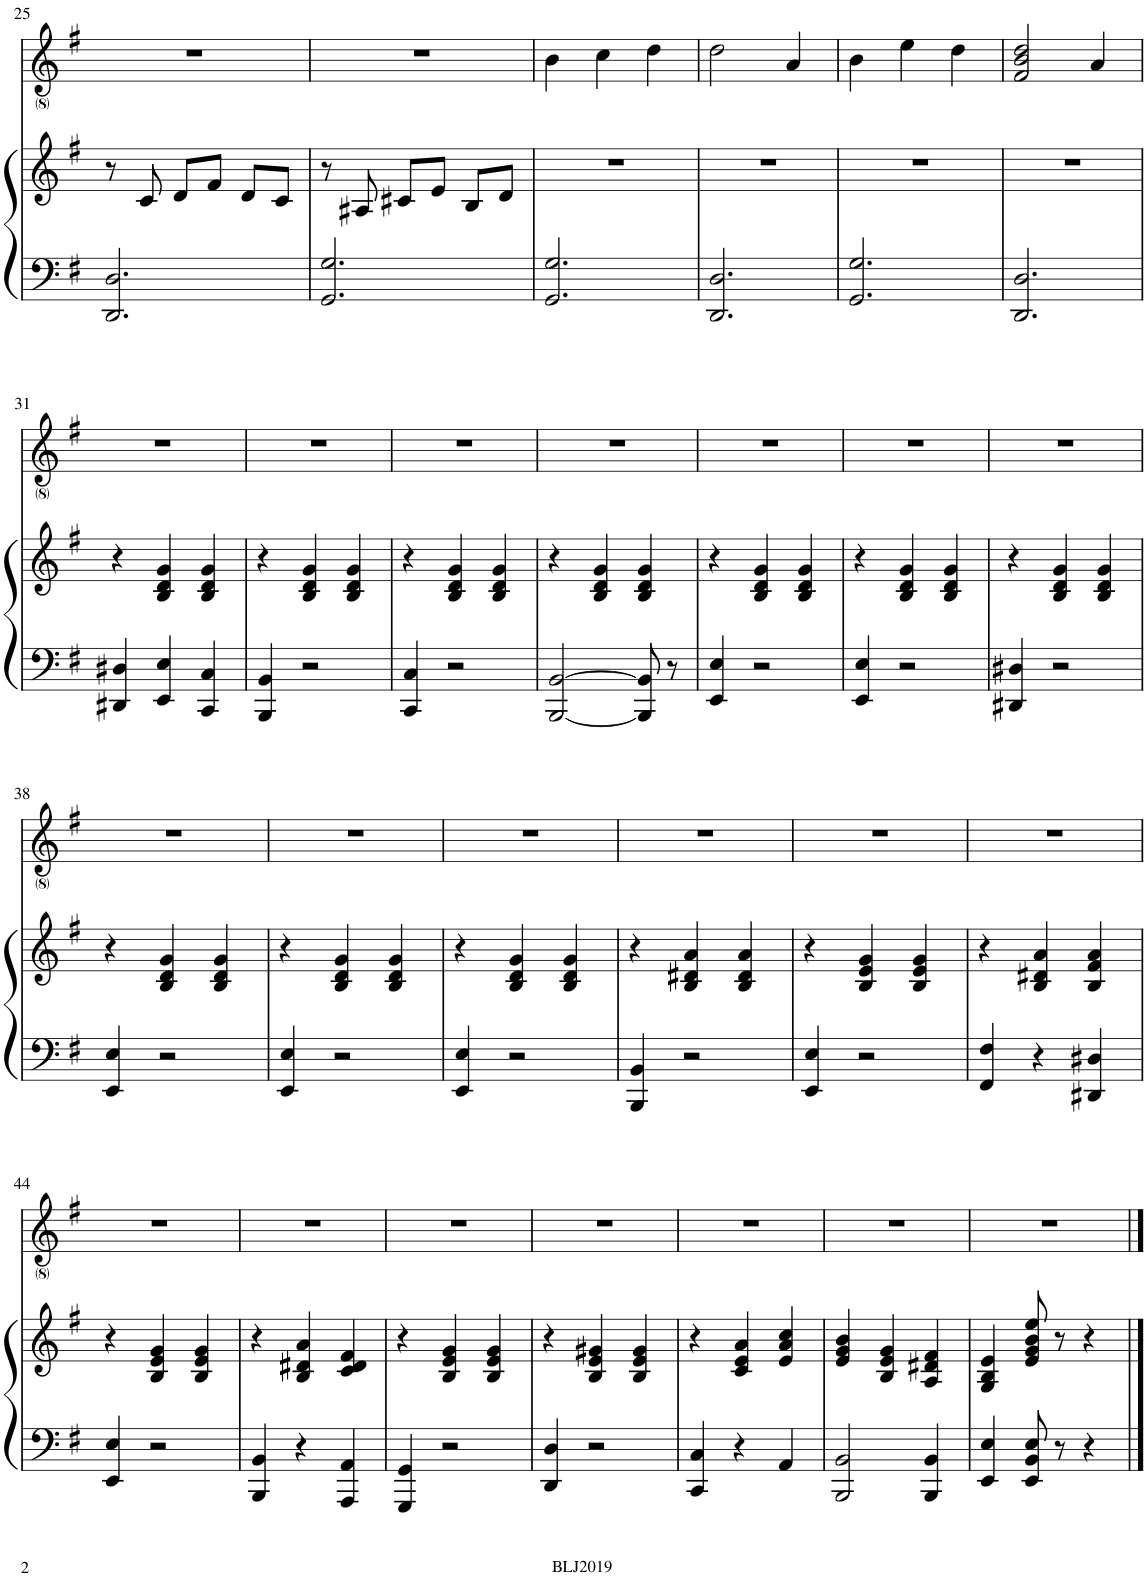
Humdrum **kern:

**kern	**kern	**kern
*part2	*part2	*part1
*staff3	*staff2	*staff1
*I"Piano	*	*I"Voice
*I'Pno	*	*
!!LO:PB:g=z
*clefF4	*clefG2	*clefG2
*k[f#]	*k[f#]	*k[f#]
*M3/4	*M3/4	*M3/4
=25	=25	=25
2.DD/ 2.D/	8r	2.r
.	8c/	.
.	8d/L	.
.	8f#/J	.
.	8d/L	.
.	8c/J	.
=26	=26	=26
2.GG/ 2.G/	8r	2.r
.	8A#X/	.
.	8c#X/L	.
.	8e/J	.
.	8B/L	.
.	8d/J	.
=27	=27	=27
2.GG/ 2.G/	2.r	4b\
.	.	4cc\
.	.	4dd\
=28	=28	=28
2.DD/ 2.D/	2.r	2dd\
.	.	4a/
=29	=29	=29
2.GG/ 2.G/	2.r	4b\
.	.	4ee\
.	.	4dd\
=30	=30	=30
2.DD/ 2.D/	2.r	2f#/ 2b/ 2dd/
.	.	4a/
!!LO:LB:g=z
=31	=31	=31
4DD#X/ 4D#X/	4r	2.r
4EE/ 4E/	4B/ 4d/ 4g/	.
4CC/ 4C/	4B/ 4d/ 4g/	.
=32	=32	=32
4BBB/ 4BB/	4r	2.r
2r	4B/ 4d/ 4g/	.
.	4B/ 4d/ 4g/	.
=33	=33	=33
4CC/ 4C/	4r	2.r
2r	4B/ 4d/ 4g/	.
.	4B/ 4d/ 4g/	.
=34	=34	=34
[2BBB/ [2BB/	4r	2.r
.	4B/ 4d/ 4g/	.
8BBB/] 8BB/]	4B/ 4d/ 4g/	.
8r	.	.
=35	=35	=35
4EE/ 4E/	4r	2.r
2r	4B/ 4d/ 4g/	.
.	4B/ 4d/ 4g/	.
=36	=36	=36
4EE/ 4E/	4r	2.r
2r	4B/ 4d/ 4g/	.
.	4B/ 4d/ 4g/	.
=37	=37	=37
4DD#X/ 4D#X/	4r	2.r
2r	4B/ 4d/ 4g/	.
.	4B/ 4d/ 4g/	.
!!LO:LB:g=z
=38	=38	=38
4EE/ 4E/	4r	2.r
2r	4B/ 4d/ 4g/	.
.	4B/ 4d/ 4g/	.
=39	=39	=39
4EE/ 4E/	4r	2.r
2r	4B/ 4d/ 4g/	.
.	4B/ 4d/ 4g/	.
=40	=40	=40
4EE/ 4E/	4r	2.r
2r	4B/ 4d/ 4g/	.
.	4B/ 4d/ 4g/	.
=41	=41	=41
4BBB/ 4BB/	4r	2.r
2r	4B/ 4d#X/ 4a/	.
.	4B/ 4d#/ 4a/	.
=42	=42	=42
4EE/ 4E/	4r	2.r
2r	4B/ 4e/ 4g/	.
.	4B/ 4e/ 4g/	.
=43	=43	=43
4FF#/ 4F#/	4r	2.r
4r	4B/ 4d#X/ 4a/	.
4DD#X/ 4D#X/	4B/ 4f#/ 4a/	.
!!LO:LB:g=z
=44	=44	=44
4EE/ 4E/	4r	2.r
2r	4B/ 4e/ 4g/	.
.	4B/ 4e/ 4g/	.
=45	=45	=45
4BBB/ 4BB/	4r	2.r
4r	4B/ 4d#X/ 4a/	.
4AAA/ 4AA/	4c/ 4d#/ 4f#/	.
=46	=46	=46
4GGG/ 4GG/	4r	2.r
2r	4B/ 4e/ 4g/	.
.	4B/ 4e/ 4g/	.
=47	=47	=47
4DD/ 4D/	4r	2.r
2r	4B/ 4e/ 4g#X/	.
.	4B/ 4e/ 4g#/	.
=48	=48	=48
4CC/ 4C/	4r	2.r
4r	4c/ 4e/ 4a/	.
4AA/	4e/ 4a/ 4cc/	.
=49	=49	=49
2BBB/ 2BB/	4e/ 4g/ 4b/	2.r
.	4B/ 4e/ 4g/	.
4BBB/ 4BB/	4A/ 4d#X/ 4f#/	.
=50	=50	=50
4EE/ 4E/	4G/ 4B/ 4e/	2.r
8EE/ 8BB/ 8E/	8e/ 8g/ 8b/ 8ee/	.
8r	8r	.
4r	4r	.
==	==	==
*-	*-	*-
